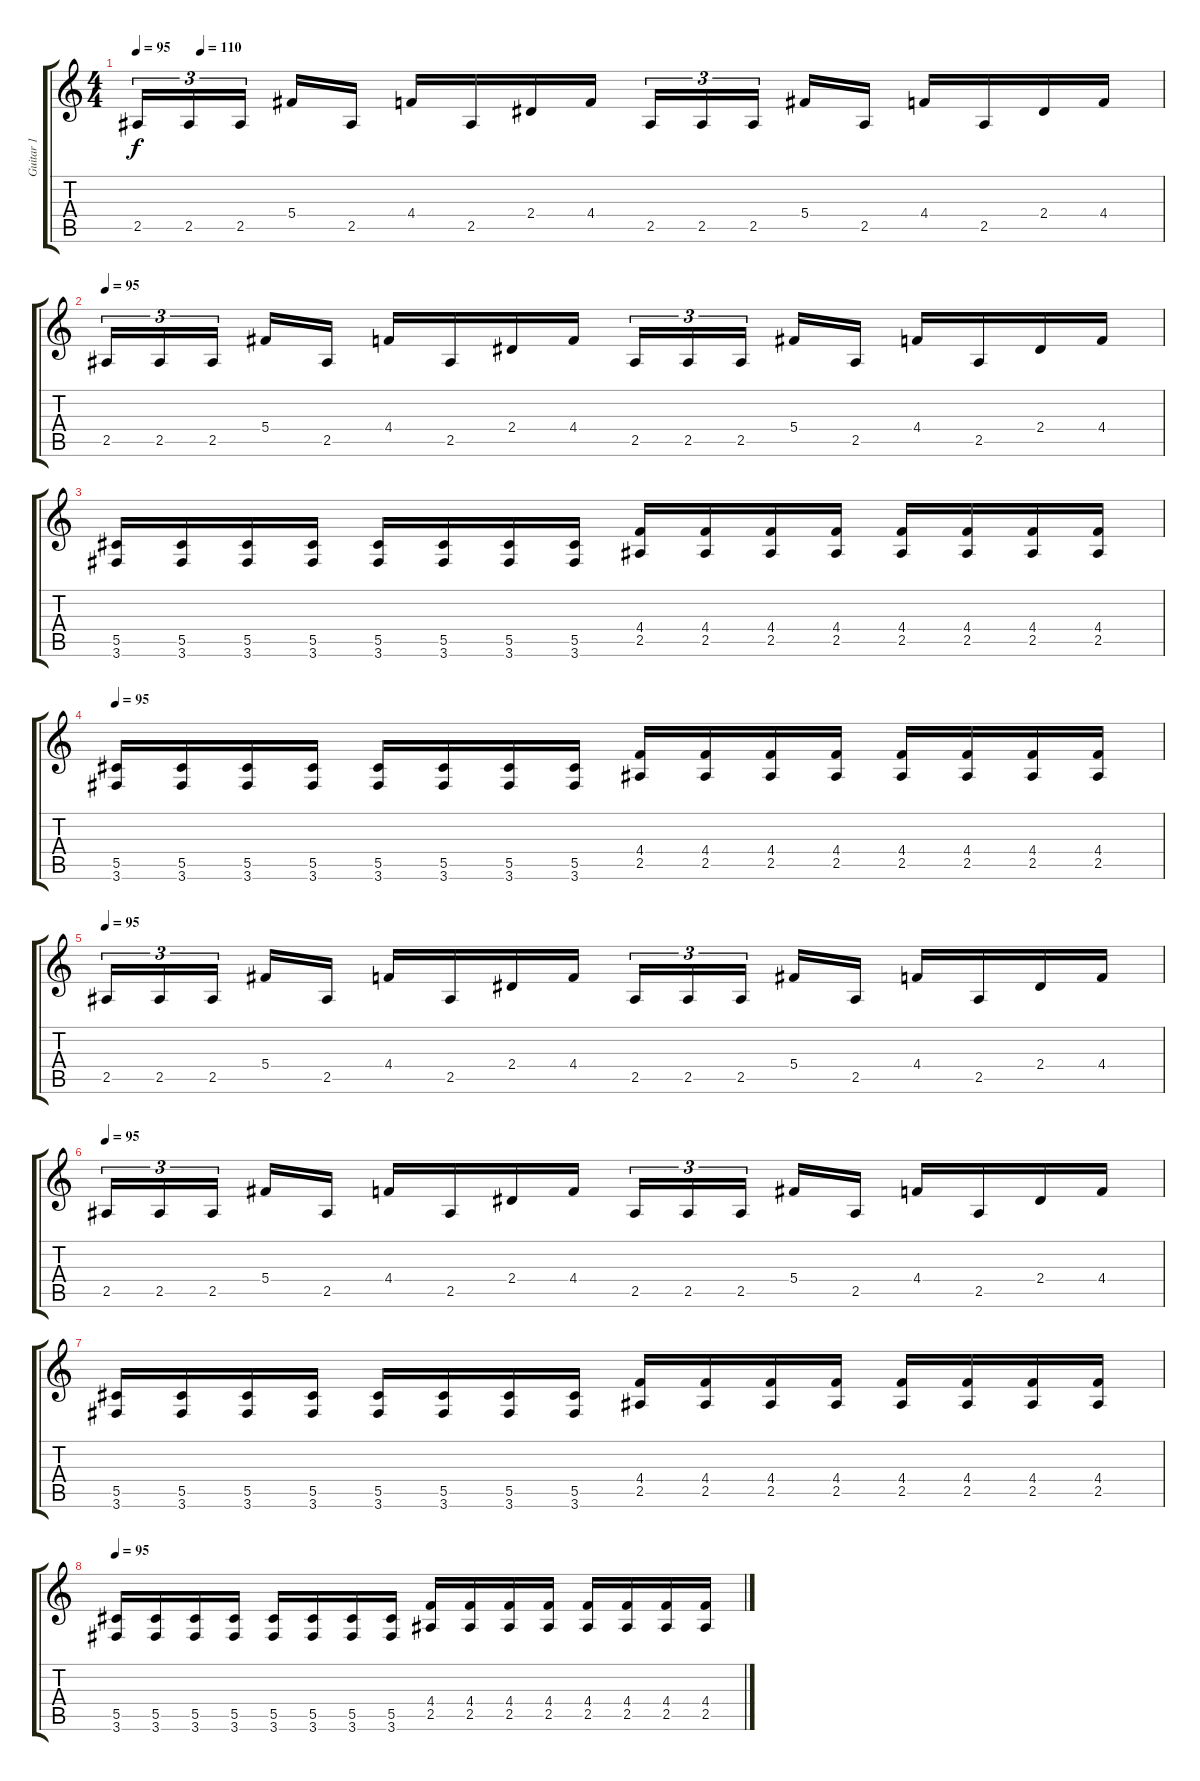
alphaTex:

\track ("Guitar 1" "Guitar 1") {instrument overdrivenguitar}
\staff {score tabs}
\tuning (Eb4 Bb3 Gb3 Db3 Ab2 Eb2) {hide}
\ts (4 4)
\tempo 95
\tempo (110 0.0625)
\clef g2
\ks c
2.5.16{tu (3 2) dy f} 2.5.16{tu (3 2)} 2.5.16{tu (3 2) beam splitsecondary} 5.4.16 2.5.16 4.4.16 2.5.16 2.4.16 4.4.16 2.5.16{tu (3 2)} 2.5.16{tu (3 2)} 2.5.16{tu (3 2) beam splitsecondary} 5.4.16 2.5.16 4.4.16 2.5.16 2.4.16 4.4.16 |
\tempo 95
2.5.16{tu (3 2)} 2.5.16{tu (3 2)} 2.5.16{tu (3 2) beam splitsecondary} 5.4.16 2.5.16 4.4.16 2.5.16 2.4.16 4.4.16 2.5.16{tu (3 2)} 2.5.16{tu (3 2)} 2.5.16{tu (3 2) beam splitsecondary} 5.4.16 2.5.16 4.4.16 2.5.16 2.4.16 4.4.16 |
(5.5 3.6).16 (5.5 3.6).16 (5.5 3.6).16 (5.5 3.6).16 (5.5 3.6).16 (5.5 3.6).16 (5.5 3.6).16 (5.5 3.6).16 (4.4 2.5).16 (4.4 2.5).16 (4.4 2.5).16 (4.4 2.5).16 (4.4 2.5).16 (4.4 2.5).16 (4.4 2.5).16 (4.4 2.5).16 |
\tempo 95
(5.5 3.6).16 (5.5 3.6).16 (5.5 3.6).16 (5.5 3.6).16 (5.5 3.6).16 (5.5 3.6).16 (5.5 3.6).16 (5.5 3.6).16 (4.4 2.5).16 (4.4 2.5).16 (4.4 2.5).16 (4.4 2.5).16 (4.4 2.5).16 (4.4 2.5).16 (4.4 2.5).16 (4.4 2.5).16 |
\tempo 95
2.5.16{tu (3 2)} 2.5.16{tu (3 2)} 2.5.16{tu (3 2) beam splitsecondary} 5.4.16 2.5.16 4.4.16 2.5.16 2.4.16 4.4.16 2.5.16{tu (3 2)} 2.5.16{tu (3 2)} 2.5.16{tu (3 2) beam splitsecondary} 5.4.16 2.5.16 4.4.16 2.5.16 2.4.16 4.4.16 |
\tempo 95
2.5.16{tu (3 2)} 2.5.16{tu (3 2)} 2.5.16{tu (3 2) beam splitsecondary} 5.4.16 2.5.16 4.4.16 2.5.16 2.4.16 4.4.16 2.5.16{tu (3 2)} 2.5.16{tu (3 2)} 2.5.16{tu (3 2) beam splitsecondary} 5.4.16 2.5.16 4.4.16 2.5.16 2.4.16 4.4.16 |
(5.5 3.6).16 (5.5 3.6).16 (5.5 3.6).16 (5.5 3.6).16 (5.5 3.6).16 (5.5 3.6).16 (5.5 3.6).16 (5.5 3.6).16 (4.4 2.5).16 (4.4 2.5).16 (4.4 2.5).16 (4.4 2.5).16 (4.4 2.5).16 (4.4 2.5).16 (4.4 2.5).16 (4.4 2.5).16 |
\tempo 95
(5.5 3.6).16 (5.5 3.6).16 (5.5 3.6).16 (5.5 3.6).16 (5.5 3.6).16 (5.5 3.6).16 (5.5 3.6).16 (5.5 3.6).16 (4.4 2.5).16 (4.4 2.5).16 (4.4 2.5).16 (4.4 2.5).16 (4.4 2.5).16 (4.4 2.5).16 (4.4 2.5).16 (4.4 2.5).16
